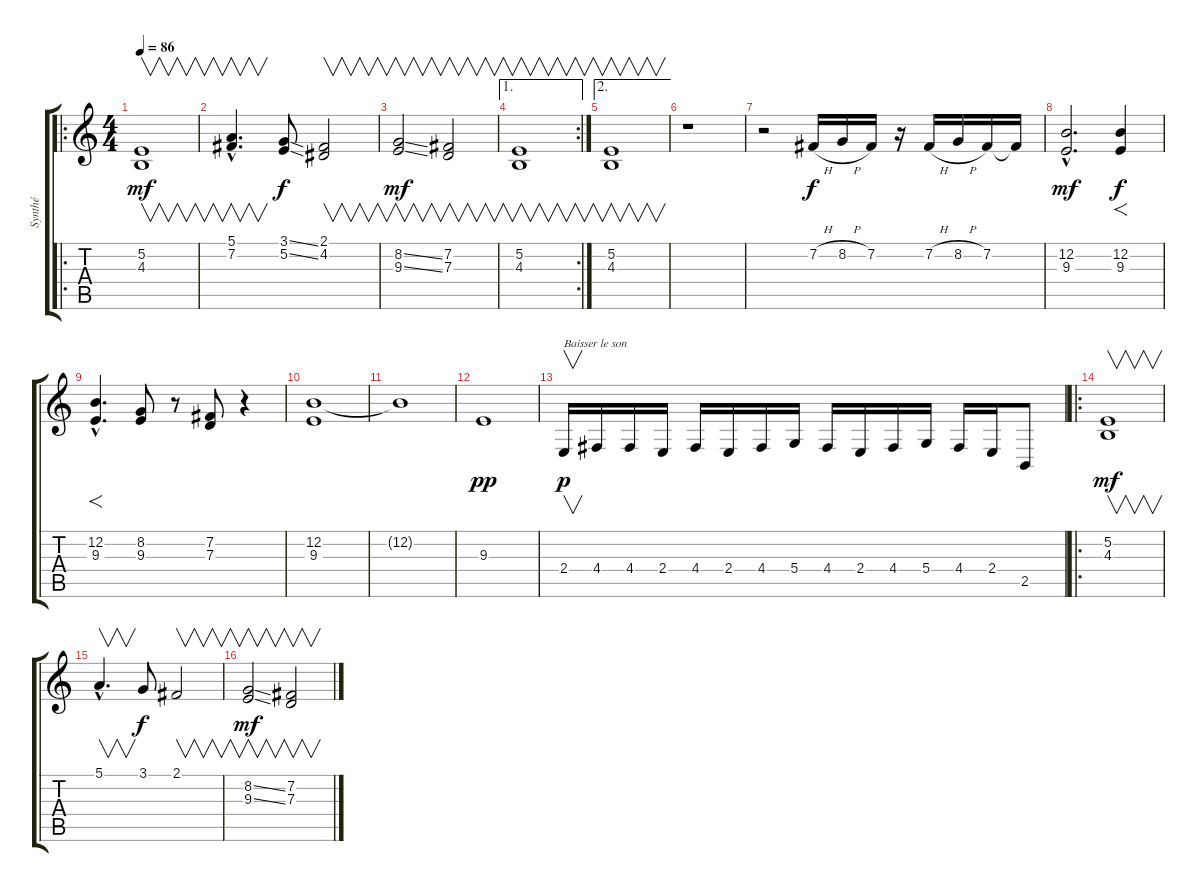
\track ("Synthé " "Synthé ") {instrument churchorgan}
\staff {score tabs}
\tuning (E4 B3 G3 D3 A2 E2) {hide}
\ro
\ts (4 4)
\tempo 86
\clef g2
\ks c
(5.2 4.3).1{v dy mf} |
(5.1{hac} 7.2{hac}).4{v d} (3.1{ss} 5.2{ss}).8{dy f} (2.1 4.2).2{v} |
(8.2{ss} 9.3{ss}).2{v dy mf} (7.2 7.3).2{v} |
\ae 1
\rc 2
(5.2 4.3).1{v} |
\ae 2
(5.2 4.3).1{v} |
r.1 |
r.2 7.2{h}.16{dy f} 8.2{h}.16 7.2.16 r.16 7.2{h}.16 8.2{h}.16 7.2.16 7.2{t}.16 |
(12.2{hac} 9.3{hac}).2{d dy mf} (12.2 9.3).4{f dy f} |
(12.2{hac} 9.3{hac}).4{f d} (8.2 9.3).8 r.8 (7.2 7.3).8 r.4 |
(12.2 9.3).1 |
12.2{t}.1 |
9.3.1{dy pp} |
2.4.16{v txt "Baisser le son" dy p} 4.4.16 4.4.16 2.4.16 4.4.16 2.4.16 4.4.16 5.4.16 4.4.16 2.4.16 4.4.16 5.4.16 4.4.16 2.4.16 2.5.8 |
\ro
(5.2 4.3).1{v dy mf} |
5.1{hac}.4{v d} 3.1.8{dy f} 2.1.2{v} |
(8.2{ss} 9.3{ss}).2{v dy mf} (7.2 7.3).2{v}
